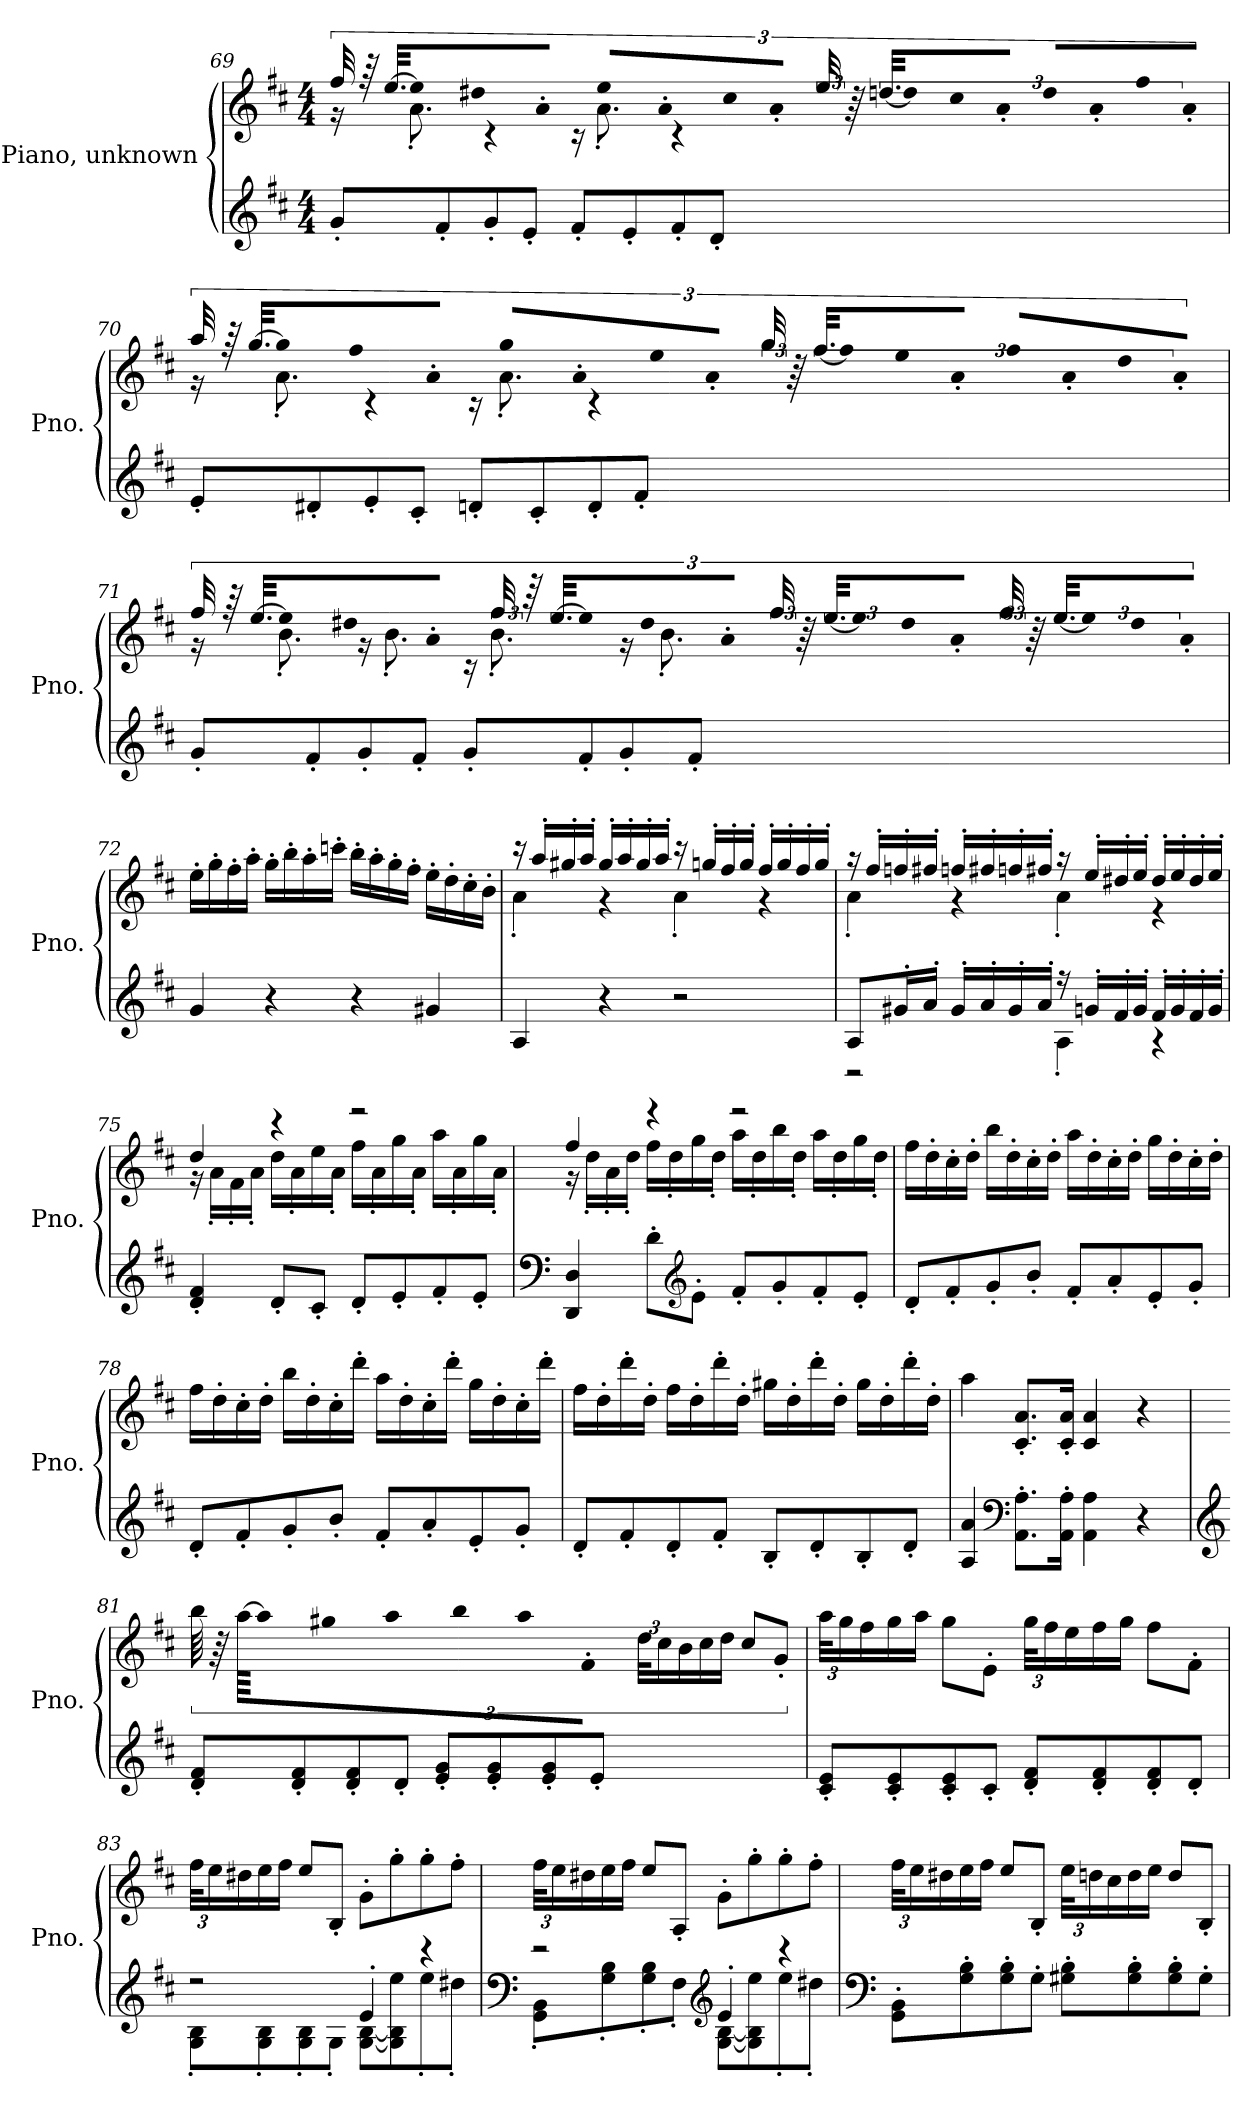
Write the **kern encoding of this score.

**kern	**kern
*part1	*part1
*staff2	*staff1
*I"Piano, unknown	*
*I'Pno.	*
!!LO:LB:g=z
*clefG2	*clefG2
*k[f#c#]	*k[f#c#]
*M4/4	*M4/4
=69	=69
*	*^
8g'/L	48ff#/	16r
.	96r	.
.	[48.ee/KLL	.
.	16ee/]	8.a'\
8f#'/	16dd#X/	.
.	16a'/JJ	.
8g'/	16ee/LL	4r
.	16a'/	.
8e'/J	16cc#/	.
.	16a'/JJ	.
8f#'/L	48ee/	16r
.	96r	.
.	[48.ddn/KLL	.
.	16dd/]	8.a'\
8e'/	16cc#/	.
.	16a'/JJ	.
8f#'/	16dd/LL	4r
.	16a'/	.
8d'/J	16ff#/	.
.	16a'/JJ	.
!!LO:PB:g=z	!!
=70	=70	=70
8e'/L	48aa/	16r
.	96r	.
.	[48.gg/KLL	.
.	16gg/]	8.a'\
8d#X'/	16ff#/	.
.	16a'/JJ	.
8e'/	16gg/LL	4r
.	16a'/	.
8c#'/J	16ee/	.
.	16a'/JJ	.
8dn'/L	48gg/	16r
.	96r	.
.	[48.ff#/KLL	.
.	16ff#/]	8.a'\
8c#'/	16ee/	.
.	16a'/JJ	.
8d'/	16ff#/LL	4r
.	16a'/	.
8f#'/J	16dd/	.
.	16a'/JJ	.
!!LO:LB:g=z	!!
=71	=71	=71
8g'/L	48ff#/	16r
.	96r	.
.	[48.ee/KLL	.
.	16ee/]	8.b'\
8f#'/	16dd#X/	.
.	16a'/JJ	.
8g'/	48ff#/	16r
.	96r	.
.	[48.ee/KLL	.
.	16ee/]	8.b'\
8f#'/J	16dd#/	.
.	16a'/JJ	.
8g'/L	48ff#/	16r
.	96r	.
.	[48.ee/KLL	.
.	16ee/]	8.b'\
8f#'/	16dd#/	.
.	16a'/JJ	.
8g'/	48ff#/	16r
.	96r	.
.	[48.ee/KLL	.
.	16ee/]	8.b'\
8f#'/J	16dd#/	.
.	16a'/JJ	.
*	*v	*v
!!LO:LB:g=z
=72	=72
4g/	16ee'\LL
.	16gg'\
.	16ff#'\
.	16aa'\JJ
4r	16gg'\LL
.	16bb'\
.	16aa'\
.	16cccn'\JJ
4r	16bb'\LL
.	16aa'\
.	16gg'\
.	16ff#'\JJ
4g#X/	16ee'\LL
.	16dd'\
.	16cc#'\
.	16b'\JJ
=73	=73
*	*^
4A/	16r	4a'\
.	16aa'/LL	.
.	16gg#X'/	.
.	16aa'/JJ	.
4r	16gg#'/LL	4r
.	16aa'/	.
.	16gg#'/	.
.	16aa'/JJ	.
2r	16r	4a'\
.	16ggn'/LL	.
.	16ff#'/	.
.	16gg'/JJ	.
.	16ff#'/LL	4r
.	16gg'/	.
.	16ff#'/	.
.	16gg'/JJ	.
!!LO:LB:g=z	!!
=74	=74	=74
*^	*	*
8A/L	2r	16r	4a'\
.	.	16ff#'/LL	.
16g#X'/L	.	16ffn'/	.
16a'/JJ	.	16ff#X'/JJ	.
16g#'/LL	.	16ffn'/LL	4r
16a'/	.	16ff#X'/	.
16g#'/	.	16ffn'/	.
16a'/JJ	.	16ff#X'/JJ	.
16r	4A'\	16r	4a'\
16gn'/LL	.	16ee'/LL	.
16f#'/	.	16dd#X'/	.
16g'/JJ	.	16ee'/JJ	.
16f#'/LL	4r	16dd#'/LL	4r
16g'/	.	16ee'/	.
16f#'/	.	16dd#'/	.
16g'/JJ	.	16ee'/JJ	.
*v	*v	*	*
=75	=75	=75
4d/' 4f#/'	4dd/	16r
.	.	16a'\LL
.	.	16f#'\
.	.	16a'\JJ
8d'/L	4r	16dd\LL
.	.	16a'\
8c#'/J	.	16ee\
.	.	16a'\JJ
8d'/L	2r	16ff#\LL
.	.	16a'\
8e'/	.	16gg\
.	.	16a'\JJ
8f#'/	.	16aa\LL
.	.	16a'\
8e'/J	.	16gg\
.	.	16a'\JJ
!!LO:LB:g=z	!!
=76	=76	=76
*clefF4	*	*
4DD/ 4D/	4ff#/	16r
.	.	16dd'\LL
.	.	16a'\
.	.	16dd'\JJ
8d'\L	4r	16ff#\LL
.	.	16dd'\
*clefG2	*	*
8e'\J	.	16gg\
.	.	16dd'\JJ
8f#'/L	2r	16aa\LL
.	.	16dd'\
8g'/	.	16bb\
.	.	16dd'\JJ
8f#'/	.	16aa\LL
.	.	16dd'\
8e'/J	.	16gg\
.	.	16dd'\JJ
*	*v	*v
=77	=77
8d'/L	16ff#\LL
.	16dd'\
8f#'/	16cc#'\
.	16dd'\JJ
8g'/	16bb\LL
.	16dd'\
8b'/J	16cc#'\
.	16dd'\JJ
8f#'/L	16aa\LL
.	16dd'\
8a'/	16cc#'\
.	16dd'\JJ
8e'/	16gg\LL
.	16dd'\
8g'/J	16cc#'\
.	16dd'\JJ
!!LO:LB:g=z
=78	=78
8d'/L	16ff#\LL
.	16dd'\
8f#'/	16cc#'\
.	16dd'\JJ
8g'/	16bb\LL
.	16dd'\
8b'/J	16cc#'\
.	16ddd'\JJ
8f#'/L	16aa\LL
.	16dd'\
8a'/	16cc#'\
.	16ddd'\JJ
8e'/	16gg\LL
.	16dd'\
8g'/J	16cc#'\
.	16ddd'\JJ
=79	=79
8d'/L	16ff#\LL
.	16dd'\
8f#'/	16ddd'\
.	16dd'\JJ
8d'/	16ff#\LL
.	16dd'\
8f#'/J	16ddd'\
.	16dd'\JJ
8B'/L	16gg#X\LL
.	16dd'\
8d'/	16ddd'\
.	16dd'\JJ
8B'/	16gg#\LL
.	16dd'\
8d'/J	16ddd'\
.	16dd'\JJ
=80	=80
4A/ 4a/	4aa\
*clefF4	*
8.AA\' 8.A\'L	8.c#/' 8.a/'L
16AA\' 16A\'Jk	16c#/' 16a/'Jk
4AA\ 4A\	4c#/ 4a/
4r	4r
!!LO:PB:g=z
=81	=81
*clefG2	*
8d/' 8f#/'L	96bb\
.	96r
.	[96aa\KLLL
.	32aa\J]
.	16gg#X\
8d/' 8f#/'	16aa\
.	16bb\J
8d/' 8f#/'	8aa\
8d'/J	8f#'\J
*	*Xbrackettup
8e/' 8g/'L	48dd\KLL
.	24cc#\
.	16b\
8e/' 8g/'	16cc#\
.	16dd\JJ
8e/' 8g/'	8cc#/L
8e'/J	8g'/J
=82	=82
8c#/' 8e/'L	48aa\KLL
.	24gg\
.	16ff#\
8c#/' 8e/'	16gg\
.	16aa\JJ
8c#/' 8e/'	8gg\L
8c#'/J	8e'\J
8d/' 8f#/'L	48gg\KLL
.	24ff#\
.	16ee\
8d/' 8f#/'	16ff#\
.	16gg\JJ
8d/' 8f#/'	8ff#\L
8d'/J	8f#'\J
!!LO:LB:g=z
=83	=83
*^	*
2r	8G\' 8B\'L	48ff#\KLL
.	.	24ee\
.	.	16dd#X\
.	8G\' 8B\'	16ee\
.	.	16ff#\JJ
.	8G\' 8B\'	8ee/L
.	8G'\J	8B'/J
4e'/	[8G\ [8B\L	8g'\L
.	8G\] 8B\] 8ee\	8gg'\
4r	8ee'\	8gg'\
.	8dd#X'\J	8ff#'\J
=84	=84	=84
*clefF4	*	*
2r	8GG\' 8BB\'L	48ff#\KLL
.	.	24ee\
.	.	16dd#X\
.	8G\' 8B\'	16ee\
.	.	16ff#\JJ
.	8G\' 8B\'	8ee/L
.	8F#'\J	8A'/J
*clefG2	*	*
4e'/	[8G\ [8B\L	8g'\L
.	8G\] 8B\] 8ee\	8gg'\
4r	8ee'\	8gg'\
.	8dd#X'\J	8ff#'\J
*v	*v	*
!!LO:LB:g=z
=85	=85
*clefF4	*
8GG\' 8BB\'L	48ff#\KLL
.	24ee\
.	16dd#X\
8G\' 8B\'	16ee\
.	16ff#\JJ
8G\' 8B\'	8ee/L
8G'\J	8B'/J
8G#X\' 8B\'L	48ee\KLL
.	24ddn\
.	16cc#\
8G#\' 8B\'	16dd\
.	16ee\JJ
8G#\' 8B\'	8dd/L
8G#'\J	8B'/J
=	=
*-	*-
